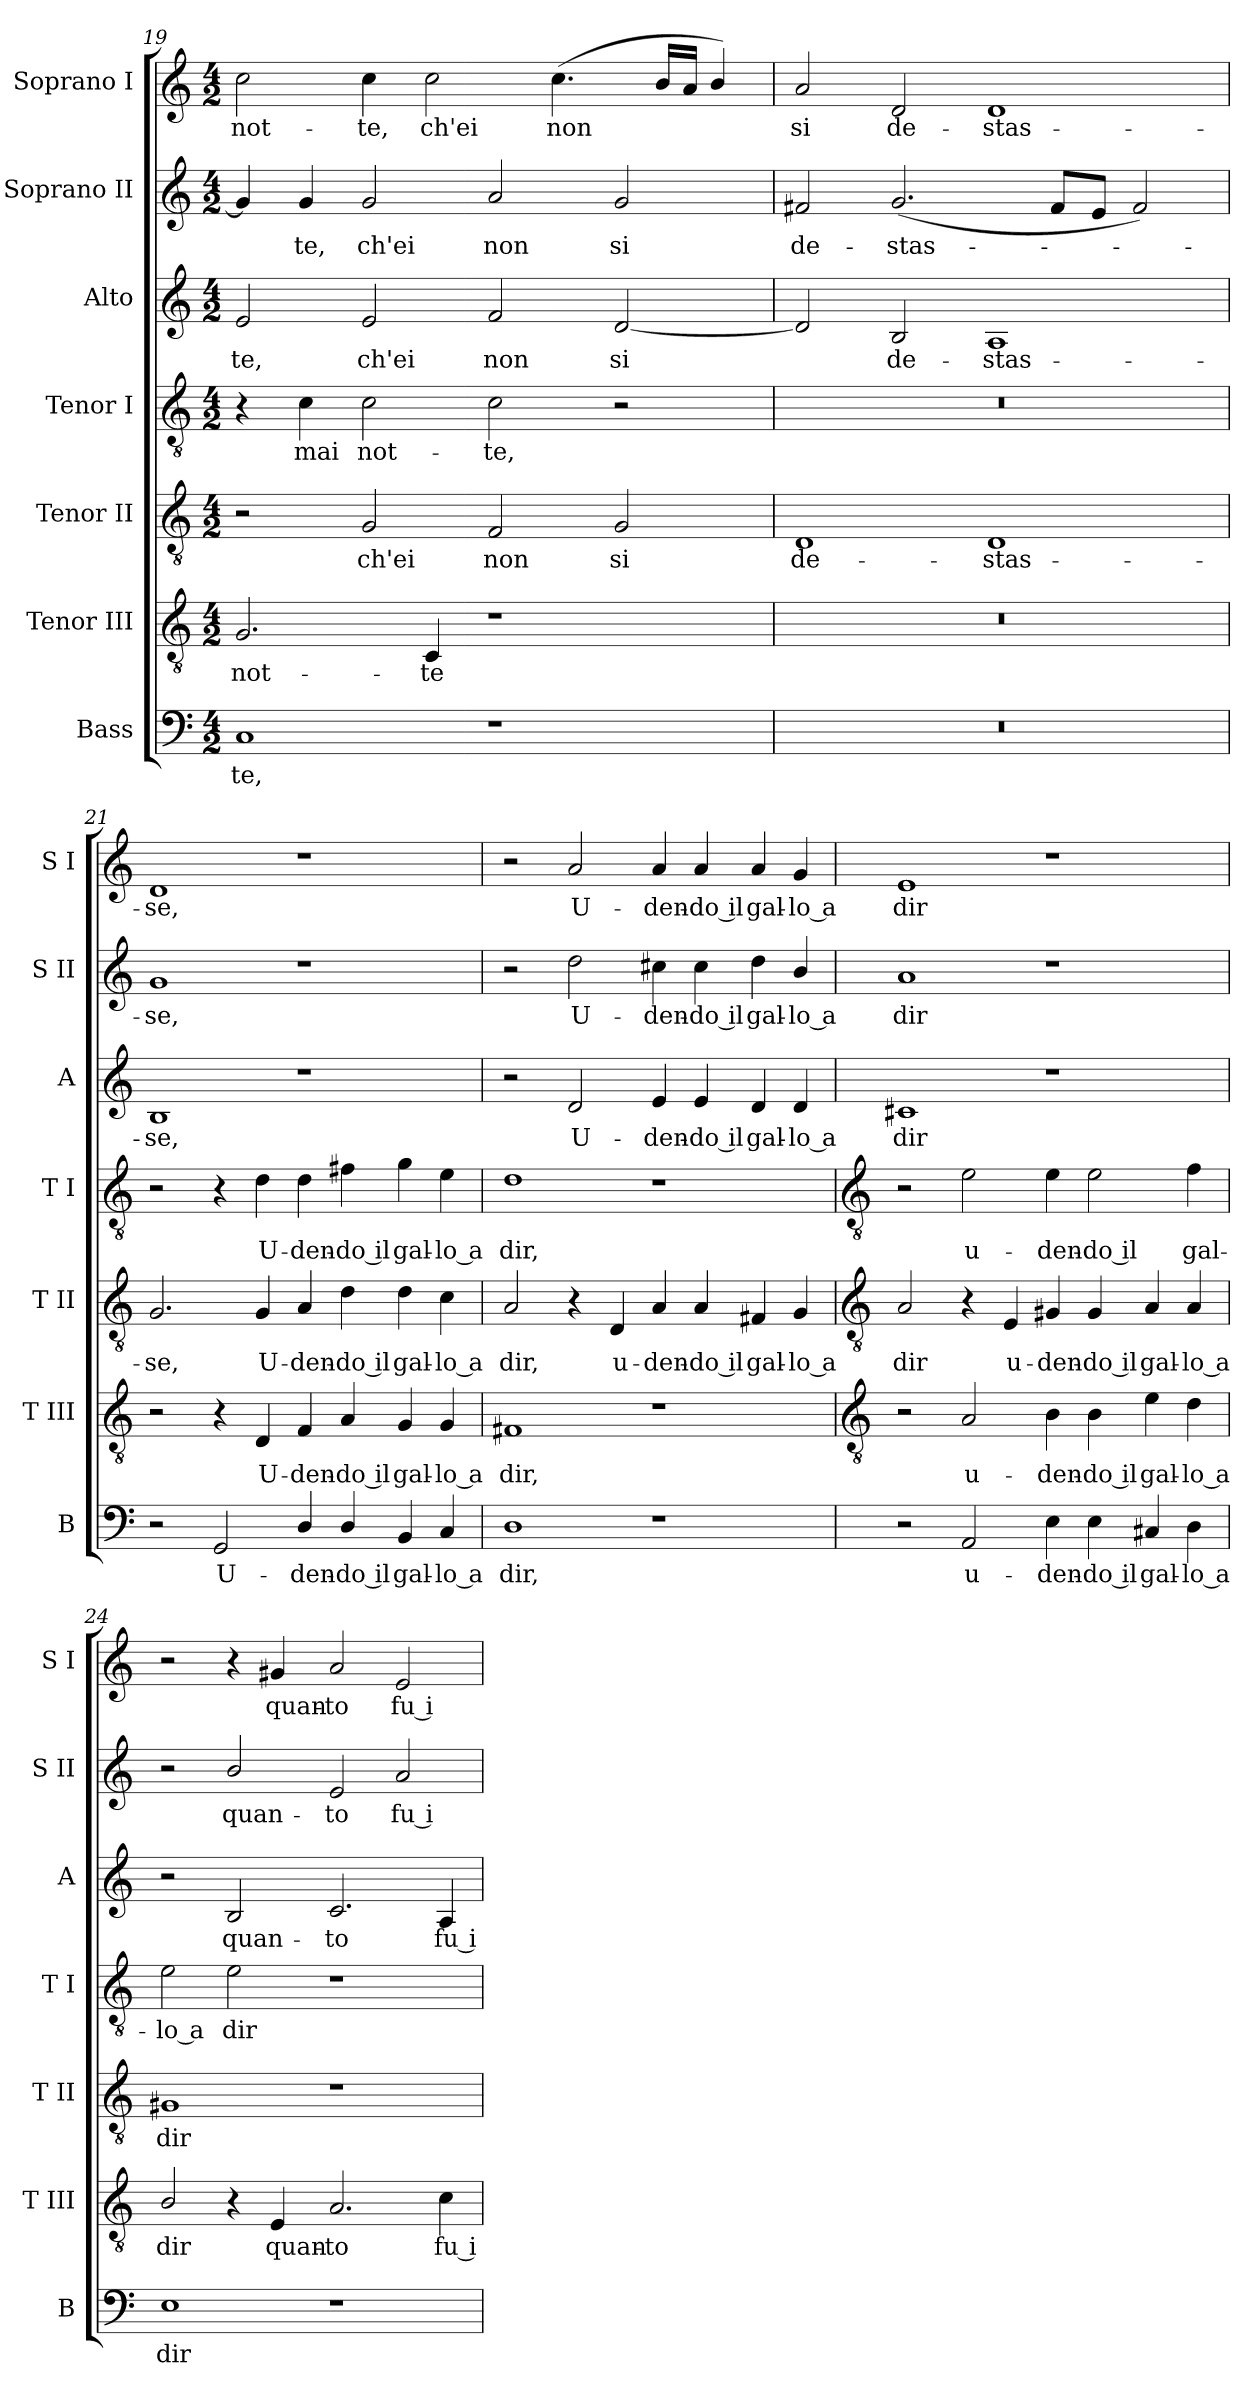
**kern	**text	**kern	**text	**kern	**text	**kern	**text	**kern	**text	**kern	**text	**kern	**text
*part7	*part7	*part6	*part6	*part5	*part5	*part4	*part4	*part3	*part3	*part2	*part2	*part1	*part1
*staff7	*staff7	*staff6	*staff6	*staff5	*staff5	*staff4	*staff4	*staff3	*staff3	*staff2	*staff2	*staff1	*staff1
*I"Bass	*	*I"Tenor III	*	*I"Tenor II	*	*I"Tenor I	*	*I"Alto	*	*I"Soprano II	*	*I"Soprano I	*
*I'B	*	*I'T III	*	*I'T II	*	*I'T I	*	*I'A	*	*I'S II	*	*I'S I	*
!!LO:LB:g=z
*clefF4	*	*clefGv2	*	*clefGv2	*	*clefGv2	*	*clefG2	*	*clefG2	*	*clefG2	*
*k[]	*	*k[]	*	*k[]	*	*k[]	*	*k[]	*	*k[]	*	*k[]	*
*C:	*	*C:	*	*C:	*	*C:	*	*C:	*	*C:	*	*C:	*
*M4/2	*	*M4/2	*	*M4/2	*	*M4/2	*	*M4/2	*	*M4/2	*	*M4/2	*
=19	=19	=19	=19	=19	=19	=19	=19	=19	=19	=19	=19	=19	=19
!	!LO:LY:b	!	!LO:LY:b	!	!	!	!	!	!LO:LY:b	!	!	!	!LO:LY:b
1C	-te,	2.G	not-	2r	.	4r	.	2e	-te,	4g]	.	2cc	not-
!	!	!	!	!	!	!	!LO:LY:b	!	!	!	!LO:LY:b	!	!
.	.	.	.	.	.	4c	mai	.	.	4g	te,	.	.
!	!	!	!	!	!LO:LY:b	!	!LO:LY:b	!	!LO:LY:b	!	!LO:LY:b	!	!LO:LY:b
.	.	.	.	2G	ch'ei	2c	not-	2e	ch'ei	2g	ch'ei	4cc	-te,
!	!	!	!LO:LY:b	!	!	!	!	!	!	!	!	!	!LO:LY:b
.	.	4C	-te	.	.	.	.	.	.	.	.	2cc	ch'ei
!	!	!	!	!	!LO:LY:b	!	!LO:LY:b	!	!LO:LY:b	!	!LO:LY:b	!	!
1r	.	1r	.	2F	non	2c	-te,	2f	non	2a	non	.	.
!	!	!	!	!	!	!	!	!	!	!	!	!	!LO:LY:b
.	.	.	.	.	.	.	.	.	.	.	.	(<4.cc	non
!	!	!	!	!	!LO:LY:b	!	!	!	!LO:LY:b	!	!LO:LY:b	!	!
.	.	.	.	2G	si	2r	.	[2d	si	2g	si	.	.
.	.	.	.	.	.	.	.	.	.	.	.	16b/LL	.
.	.	.	.	.	.	.	.	.	.	.	.	16a/JJ	.
.	.	.	.	.	.	.	.	.	.	.	.	4b/)	.
=20	=20	=20	=20	=20	=20	=20	=20	=20	=20	=20	=20	=20	=20
!	!	!	!	!	!LO:LY:b	!	!	!	!	!	!LO:LY:b	!	!LO:LY:b
0r	.	0r	.	1D	de-	0r	.	2d]	.	2f#X	de-	2a	si
!	!	!	!	!	!	!	!	!	!LO:LY:b	!	!LO:LY:b	!	!LO:LY:b
.	.	.	.	.	.	.	.	2B	de-	(<2.g	-stas-	2d	de-
!	!	!	!	!	!LO:LY:b	!	!	!	!LO:LY:b	!	!	!	!LO:LY:b
.	.	.	.	1D	-stas-	.	.	1A	-stas-	.	.	1d	-stas-
.	.	.	.	.	.	.	.	.	.	8f#L	.	.	.
.	.	.	.	.	.	.	.	.	.	8eJ	.	.	.
.	.	.	.	.	.	.	.	.	.	2f#)	.	.	.
=21	=21	=21	=21	=21	=21	=21	=21	=21	=21	=21	=21	=21	=21
!	!	!	!	!	!LO:LY:b	!	!	!	!LO:LY:b	!	!LO:LY:b	!	!LO:LY:b
2r	.	2r	.	2.G	-se,	2r	.	1B	-se,	1g	se,	1d	-se,
!	!LO:LY:b	!	!	!	!	!	!	!	!	!	!	!	!
2GG	U-	4r	.	.	.	4r	.	.	.	.	.	.	.
!	!	!	!LO:LY:b	!	!LO:LY:b	!	!LO:LY:b	!	!	!	!	!	!
.	.	4D	U-	4G	U-	4d	U-	.	.	.	.	.	.
!	!LO:LY:b	!	!LO:LY:b	!	!LO:LY:b	!	!LO:LY:b	!	!	!	!	!	!
4D/	-den-	4F	-den-	4A	-den-	4d	-den-	1r	.	1r	.	1r	.
!	!LO:LY:b	!	!LO:LY:b	!	!LO:LY:b	!	!LO:LY:b	!	!	!	!	!	!
4D/	-do il	4A	-do il	4d	-do il	4f#X	-do il	.	.	.	.	.	.
!	!LO:LY:b	!	!LO:LY:b	!	!LO:LY:b	!	!LO:LY:b	!	!	!	!	!	!
4BB	gal-	4G	gal-	4d	gal-	4g	gal-	.	.	.	.	.	.
!	!LO:LY:b	!	!LO:LY:b	!	!LO:LY:b	!	!LO:LY:b	!	!	!	!	!	!
4C	-lo a	4G	-lo a	4c	-lo a	4e	-lo a	.	.	.	.	.	.
=22	=22	=22	=22	=22	=22	=22	=22	=22	=22	=22	=22	=22	=22
!	!LO:LY:b	!	!LO:LY:b	!	!LO:LY:b	!	!LO:LY:b	!	!	!	!	!	!
1D	dir,	1F#X	dir,	2A	dir,	1d	dir,	2r	.	2r	.	2r	.
!	!	!	!	!	!	!	!	!	!LO:LY:b	!	!LO:LY:b	!	!LO:LY:b
.	.	.	.	4r	.	.	.	2d	U-	2dd	U-	2a	U-
!	!	!	!	!	!LO:LY:b	!	!	!	!	!	!	!	!
.	.	.	.	4D	u-	.	.	.	.	.	.	.	.
!	!	!	!	!	!LO:LY:b	!	!	!	!LO:LY:b	!	!LO:LY:b	!	!LO:LY:b
1r	.	1r	.	4A	-den-	1r	.	4e	-den-	4cc#X	-den-	4a	-den-
!	!	!	!	!	!LO:LY:b	!	!	!	!LO:LY:b	!	!LO:LY:b	!	!LO:LY:b
.	.	.	.	4A	-do il	.	.	4e	-do il	4cc#	-do il	4a	-do il
!	!	!	!	!	!LO:LY:b	!	!	!	!LO:LY:b	!	!LO:LY:b	!	!LO:LY:b
.	.	.	.	4F#X	gal-	.	.	4d	gal-	4dd	gal-	4a	gal-
!	!	!	!	!	!LO:LY:b	!	!	!	!LO:LY:b	!	!LO:LY:b	!	!LO:LY:b
.	.	.	.	4G	-lo a	.	.	4d	-lo a	4b/	-lo a	4g	-lo a
!!LO:LB:g=z
=23	=23	=23	=23	=23	=23	=23	=23	=23	=23	=23	=23	=23	=23
*	*	*clefGv2	*	*clefGv2	*	*clefGv2	*	*	*	*	*	*	*
!	!	!	!	!	!LO:LY:b	!	!	!	!LO:LY:b	!	!LO:LY:b	!	!LO:LY:b
2r	.	2r	.	2A	dir	2r	.	1c#X	dir	1a	dir	1e	dir
!	!LO:LY:b	!	!LO:LY:b	!	!	!	!LO:LY:b	!	!	!	!	!	!
2AA	u-	2A	u-	4r	.	2e	u-	.	.	.	.	.	.
!	!	!	!	!	!LO:LY:b	!	!	!	!	!	!	!	!
.	.	.	.	4E	u-	.	.	.	.	.	.	.	.
!	!LO:LY:b	!	!LO:LY:b	!	!LO:LY:b	!	!LO:LY:b	!	!	!	!	!	!
4E	-den-	4B	-den-	4G#X	-den-	4e	-den-	1r	.	1r	.	1r	.
!	!LO:LY:b	!	!LO:LY:b	!	!LO:LY:b	!	!LO:LY:b	!	!	!	!	!	!
4E	-do il	4B	-do il	4G#	-do il	2e	-do il	.	.	.	.	.	.
!	!LO:LY:b	!	!LO:LY:b	!	!LO:LY:b	!	!	!	!	!	!	!	!
4C#X	gal-	4e	gal-	4A	gal-	.	.	.	.	.	.	.	.
!	!LO:LY:b	!	!LO:LY:b	!	!LO:LY:b	!	!LO:LY:b	!	!	!	!	!	!
4D	-lo a	4d	-lo a	4A	-lo a	4f	gal-	.	.	.	.	.	.
=24	=24	=24	=24	=24	=24	=24	=24	=24	=24	=24	=24	=24	=24
!	!LO:LY:b	!	!LO:LY:b	!	!LO:LY:b	!	!LO:LY:b	!	!	!	!	!	!
1E	dir	2B/	dir	1G#X	dir	2e	-lo a	2r	.	2r	.	2r	.
!	!	!	!	!	!	!	!LO:LY:b	!	!LO:LY:b	!	!LO:LY:b	!	!
.	.	4r	.	.	.	2e	dir	2B	quan-	2b/	quan-	4r	.
!	!	!	!LO:LY:b	!	!	!	!	!	!	!	!	!	!LO:LY:b
.	.	4E	quan-	.	.	.	.	.	.	.	.	4g#X	quan-
!	!	!	!LO:LY:b	!	!	!	!	!	!LO:LY:b	!	!LO:LY:b	!	!LO:LY:b
1r	.	2.A	-to	1r	.	1r	.	2.c	-to	2e	-to	2a	-to
!	!	!	!	!	!	!	!	!	!	!	!LO:LY:b	!	!LO:LY:b
.	.	.	.	.	.	.	.	.	.	2a	fu i-	2e	fu i-
!	!	!	!LO:LY:b	!	!	!	!	!	!LO:LY:b	!	!	!	!
.	.	4c	fu i-	.	.	.	.	4A	fu i-	.	.	.	.
=	=	=	=	=	=	=	=	=	=	=	=	=	=
*-	*-	*-	*-	*-	*-	*-	*-	*-	*-	*-	*-	*-	*-
